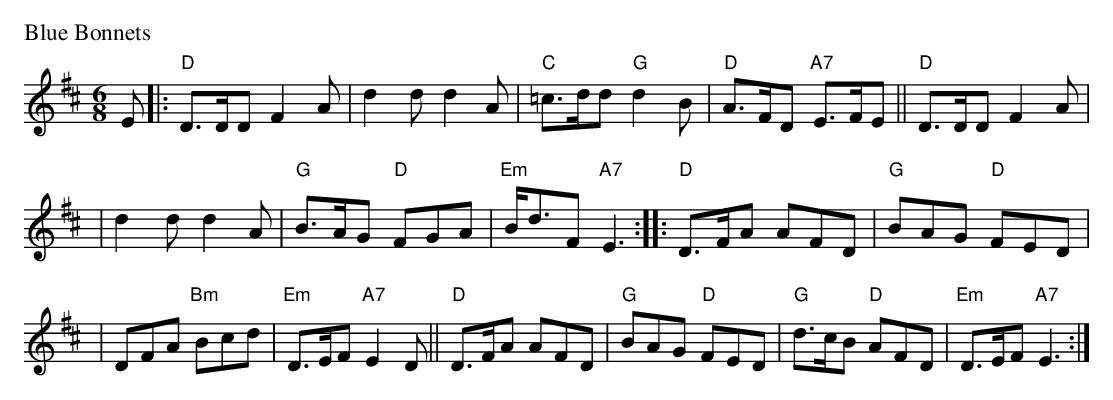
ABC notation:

X:1
P: Blue Bonnets
M: 6/8
L: 1/8
K: D
E \
|: "D"D>DD F2A | d2d d2A | "C"=c>dd "G"d2B | "D"A>FD "A7"E>FE || "D"D>DD F2A |
| d2d d2A | "G"B>AG "D"FGA | "Em"B<dF "A7"E3 :: "D"D>FA AFD | "G"BAG "D"FED |
| DFA "Bm"Bcd | "Em"D>EF "A7"E2D || "D"D>FA AFD | "G"BAG "D"FED | "G"d>cB "D"AFD | "Em"D>EF "A7"E3 :|
